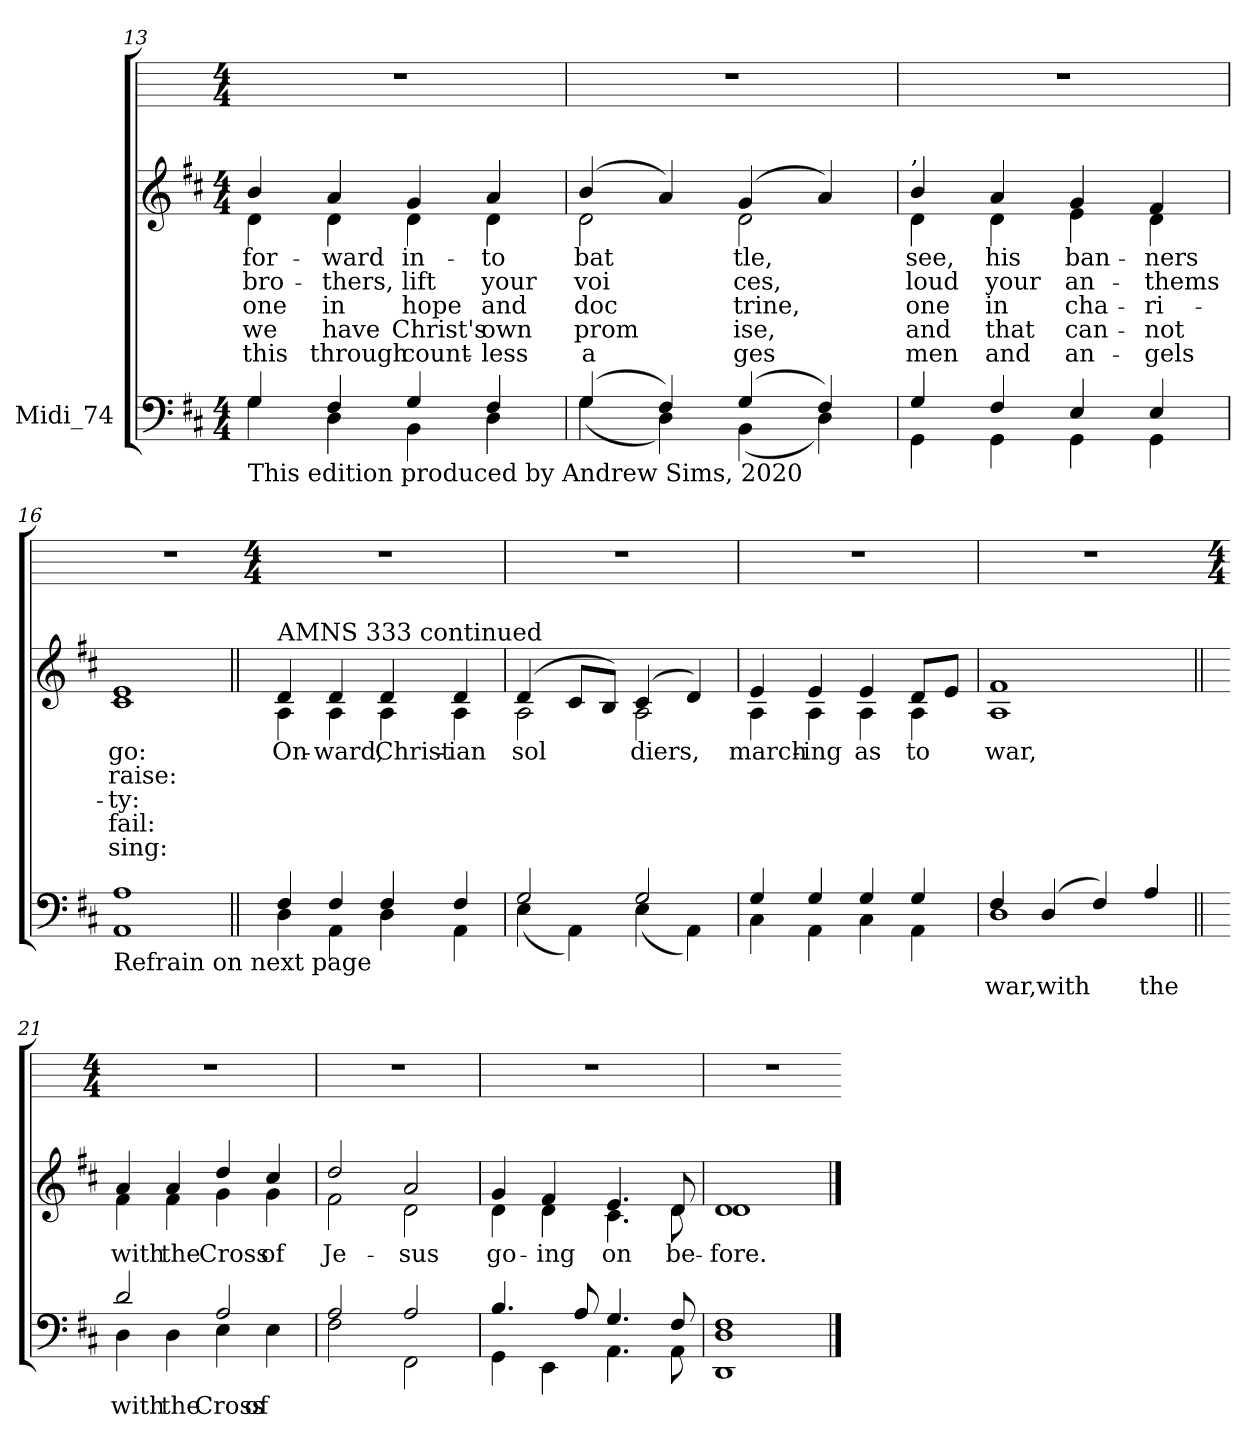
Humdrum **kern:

**kern	**text	**kern	**text	**text	**text	**text	**text	**kern
*part3	*part3	*part2	*part2	*part2	*part2	*part2	*part2	*part1
*staff3	*staff3	*staff2	*staff2	*staff2	*staff2	*staff2	*staff2	*staff1
*I"Midi_74	*	*	*	*	*	*	*	*
!!LO:LB:g=z
*clefF4	*	*clefG2	*	*	*	*	*	*
*k[f#c#]	*	*k[f#c#]	*	*	*	*	*	*
*D:	*	*D:	*	*	*	*	*	*
*M4/4	*	*M4/4	*	*	*	*	*	*M4/4
=13	=13	=13	=13	=13	=13	=13	=13	=13
*^	*	*	*	*	*	*	*	*
!LO:TX:b:t=This edition produced by Andrew Sims, 2020	!	!	!	!	!	!	!	!	!
!	!	!	!	!LO:LY:b	!LO:LY:b	!LO:LY:b	!LO:LY:b	!LO:LY:b	!
*	*	*	*^	*	*	*	*	*	*
4G/	4G\	.	4b/	4d\	for-	-bro-	-one	we	this	1r
!	!	!	!	!	!LO:LY:b	!LO:LY:b	!LO:LY:b	!LO:LY:b	!LO:LY:b	!
4F#/	4D\	.	4a/	4d\	ward	thers,	in	have	through	.
!	!	!	!	!	!LO:LY:b	!LO:LY:b	!LO:LY:b	!LO:LY:b	!LO:LY:b	!
4G/	4BB\	.	4g/	4d\	in-	-lift	hope	Christ's	count-	.
!	!	!	!	!	!LO:LY:b	!LO:LY:b	!LO:LY:b	!LO:LY:b	!LO:LY:b	!
4F#/	4D\	.	4a/	4d\	-to	your	and	own	less	.
=14	=14	=14	=14	=14	=14	=14	=14	=14	=14	=14
!	!	!	!	!	!LO:LY:b	!LO:LY:b	!LO:LY:b	!LO:LY:b	!LO:LY:b	!
(>4G/	(<4G\	.	(>4b/	2d\	bat	voi	doc	prom	a	1r
4F#/)	4D\)	.	4a/)	.	.	.	.	.	.	.
!	!	!	!	!	!LO:LY:b	!LO:LY:b	!LO:LY:b	!LO:LY:b	!LO:LY:b	!
(>4G/	(<4BB\	.	(>4g/	2d\	tle,	ces,	trine,	ise,	ges	.
4F#/)	4D\)	.	4a/)	.	.	.	.	.	.	.
=15	=15	=15	=15	=15	=15	=15	=15	=15	=15	=15
!	!	!	!LO:TX:a:t=,	!	!	!	!	!	!	!
!	!	!	!	!	!LO:LY:b	!LO:LY:b	!LO:LY:b	!LO:LY:b	!LO:LY:b	!
4G/	4GG\	.	4b/	4d\	see,	loud	one	and	men	1r
!	!	!	!	!	!LO:LY:b	!LO:LY:b	!LO:LY:b	!LO:LY:b	!LO:LY:b	!
4F#/	4GG\	.	4a/	4d\	his	your	in	that	and	.
!	!	!	!	!	!LO:LY:b	!LO:LY:b	!LO:LY:b	!LO:LY:b	!LO:LY:b	!
4E/	4GG\	.	4g/	4e\	ban-	-an-	-cha-	-can-	-an-	.
!	!	!	!	!	!LO:LY:b	!LO:LY:b	!LO:LY:b	!LO:LY:b	!LO:LY:b	!
4E/	4GG\	.	4f#/	4d\	-ners	thems	ri-	-not	gels	.
=16	=16	=16	=16	=16	=16	=16	=16	=16	=16	=16
!LO:TX:b:t=Refrain on next page	!	!	!	!	!	!	!	!	!	!
!	!	!	!	!	!LO:LY:b	!LO:LY:b	!LO:LY:b	!LO:LY:b	!LO:LY:b	!
1A/	1AA\	.	1e/	1c#\	go:	raise:	ty:	fail:	sing:	1r
!!LO:LB:g=z
=17||	=17||	=17	=17||	=17||	=17	=17	=17	=17	=17	=17
*	*	*	*	*	*	*	*	*	*	*M4/4
!	!	!	!LO:TX:a:t=AMNS 333 continued	!	!	!	!	!	!	!
!	!	!	!	!	!LO:LY:b	!	!	!	!	!
4F#/	4D\	.	4d/	4A\	On-	.	.	.	.	1r
!	!	!	!	!	!LO:LY:b	!	!	!	!	!
4F#/	4AA\	.	4d/	4A\	-ward,	.	.	.	.	.
!	!	!	!	!	!LO:LY:b	!	!	!	!	!
4F#/	4D\	.	4d/	4A\	Christ-	.	.	.	.	.
!	!	!	!	!	!LO:LY:b	!	!	!	!	!
4F#/	4AA\	.	4d/	4A\	-ian	.	.	.	.	.
=18	=18	=18	=18	=18	=18	=18	=18	=18	=18	=18
!	!	!	!	!	!LO:LY:b	!	!	!	!	!
2G/	(<4E\	.	(>4d/	2A\	sol	.	.	.	.	1r
.	4AA\)	.	8c#/L	.	.	.	.	.	.	.
.	.	.	8B/J)	.	.	.	.	.	.	.
!	!	!	!	!	!LO:LY:b	!	!	!	!	!
2G/	(<4E\	.	(>4c#/	2A\	diers,	.	.	.	.	.
.	4AA\)	.	4d/)	.	.	.	.	.	.	.
=19	=19	=19	=19	=19	=19	=19	=19	=19	=19	=19
!	!	!	!	!	!LO:LY:b	!	!	!	!	!
4G/	4C#\	.	4e/	4A\	march-	.	.	.	.	1r
!	!	!	!	!	!LO:LY:b	!	!	!	!	!
4G/	4AA\	.	4e/	4A\	-ing	.	.	.	.	.
!	!	!	!	!	!LO:LY:b	!	!	!	!	!
4G/	4C#\	.	4e/	4A\	as	.	.	.	.	.
!	!	!	!	!	!LO:LY:b	!	!	!	!	!
4G/	4AA\	.	8d/L	4A\	to	.	.	.	.	.
.	.	.	8e/J	.	.	.	.	.	.	.
=20	=20	=20	=20	=20	=20	=20	=20	=20	=20	=20
!	!	!LO:LY:a	!	!	!LO:LY:b	!	!	!	!	!
4F#/	1D\	war,	1f#/	1A\	war,	.	.	.	.	1r
!	!	!LO:LY:a	!	!	!	!	!	!	!	!
(>4D/	.	with	.	.	.	.	.	.	.	.
4F#/)	.	.	.	.	.	.	.	.	.	.
!	!	!LO:LY:a	!	!	!	!	!	!	!	!
4A/	.	the	.	.	.	.	.	.	.	.
!!LO:LB:g=z
=21||	=21||	=21	=21||	=21||	=21	=21	=21	=21	=21	=21
*	*	*	*	*	*	*	*	*	*	*M4/4
!	!	!LO:LY:a	!	!	!	!	!	!	!	!
!	!	!LO:LY:b	!	!	!LO:LY:b	!	!	!	!	!
2d	4D\	with	4a/	4f#\	with	.	.	.	.	1r
!	!	!LO:LY:b	!	!	!LO:LY:b	!	!	!	!	!
.	4D\	the	4a/	4f#\	the	.	.	.	.	.
!	!	!LO:LY:a	!	!	!	!	!	!	!	!
!	!	!LO:LY:b	!	!	!LO:LY:b	!	!	!	!	!
2A/	4E\	Cross	4dd/	4g\	Cross	.	.	.	.	.
!	!	!LO:LY:b	!	!	!LO:LY:b	!	!	!	!	!
.	4E\	of	4cc#/	4g\	of	.	.	.	.	.
=22	=22	=22	=22	=22	=22	=22	=22	=22	=22	=22
!	!	!	!	!	!LO:LY:b	!	!	!	!	!
2A/	2F#\	.	2dd/	2f#\	Je-	.	.	.	.	1r
!	!	!	!	!	!LO:LY:b	!	!	!	!	!
2A/	2FF#\	.	2a/	2d\	-sus	.	.	.	.	.
=23	=23	=23	=23	=23	=23	=23	=23	=23	=23	=23
!	!	!	!	!	!LO:LY:b	!	!	!	!	!
4.B/	4GG\	.	4g/	4d\	go-	.	.	.	.	1r
!	!	!	!	!	!LO:LY:b	!	!	!	!	!
.	4EE\	.	4f#/	4d\	-ing	.	.	.	.	.
8A/	.	.	.	.	.	.	.	.	.	.
!	!	!	!	!	!LO:LY:b	!	!	!	!	!
4.G/	4.AA\	.	4.e/	4.c#\	on	.	.	.	.	.
!	!	!	!	!	!LO:LY:b	!	!	!	!	!
8F#/	8AA\	.	8d/	8d\	be-	.	.	.	.	.
=24	=24	=24	=24	=24	=24	=24	=24	=24	=24	=24
!	!	!	!	!	!LO:LY:b	!	!	!	!	!
1F#/	1DD\ 1D\	.	1d/	1d\	-fore.	.	.	.	.	1r
*v	*v	*	*	*	*	*	*	*	*	*
*	*	*v	*v	*	*	*	*	*	*
==	=	==	=	=	=	=	=	=
*-	*-	*-	*-	*-	*-	*-	*-	*-
